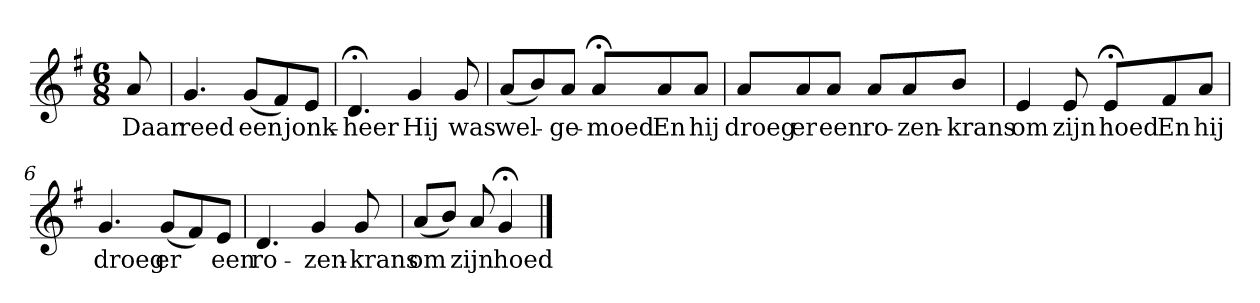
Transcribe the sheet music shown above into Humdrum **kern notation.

**kern	**text
*part1	*part1
*staff1	*staff1
*k[f#]	*
*G:	*
*M6/8	*
*MM120	*
=	=
8a	Daar
=1	=1
4.g	reed
(8gL	een
8f#)	.
8eJ	jonk-
=2	=2
4.d;<	-heer
4g	Hij
8g	was
=3	=3
(8aL	wel-
8b)	.
8aJ	-ge-
8a;<L	-moed
8a	En
8aJ	hij
=4	=4
8aL	droeg
8a	er
8aJ	een
8aL	ro-
8a	-zen-
8bJ	-krans
=5	=5
4e	om
8e	zijn
8e;<L	hoed
8f#	En
8aJ	hij
=6	=6
4.g	droeg
(8gL	er
8f#)	.
8eJ	een
=7	=7
4.d	ro-
4g	-zen-
8g	-krans
=8	=8
(8aL	om
8bJ)	.
8a	zijn
4g;<	hoed
==	==
*-	*-
